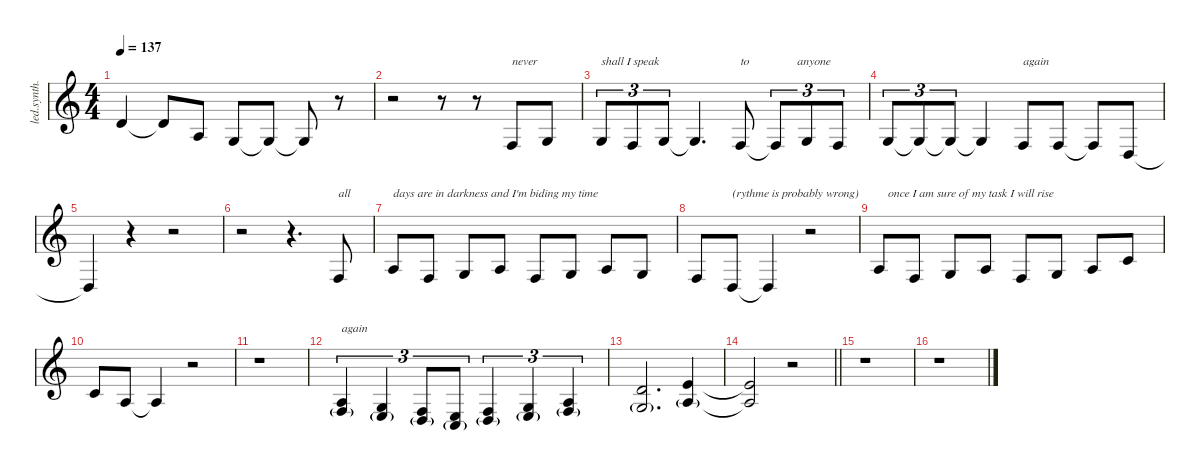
\defaultSystemsLayout 4
\hideDynamics
\bracketExtendMode nobrackets
\otherSystemsTrackNameOrientation horizontal
\track ("Mikael Akerfeldt (vocal)" "led.synth.") {instrument lead2sawtooth}
\staff {score}
\tuning (E4 B3 G3 D3 A2 E2)
\ts (4 4)
\tempo 137
\clef g2
\ks c
12.4{t}.4{dy f beam Up} 12.4{t}.8{beam Up} 7.4.8{beam Up} 5.4.8{beam Up} 5.4{t}.8{beam Up} 5.4{t}.8{beam Up} r.8{beam Up} |
r.2{beam Down} r.8{beam Down} r.8{beam Down} 3.4.8{txt "never" beam Up} 5.4.8{beam Up} |
5.4.8{tu (3 2) txt "shall I speak" beam Up} 3.4.8{tu (3 2) beam Up} 5.4.8{tu (3 2) beam Up} 5.4{t}.4{d beam Up} 3.4.8{txt "to                anyone         " beam Up} 3.4{t}.8{tu (3 2) beam Up} 5.4.8{tu (3 2) beam Up} 3.4.8{tu (3 2) beam Up} |
5.4.8{tu (3 2) beam Up} 5.4{t}.8{tu (3 2) beam Up} 5.4{t}.8{tu (3 2) beam Up} 5.4{t}.4{beam Up} 3.4.8{txt "again" beam Up} 3.4.8{beam Up} 3.4{t}.8{beam Up} 0.4.8{beam Up} |
0.4{t}.4{beam Up} r.4{beam Up} r.2{beam Up} |
r.2{beam Down} r.4{d beam Down} 3.4.8{txt "all " beam Up} |
7.4.8{txt "days are in darkness and I'm biding my time" beam Up} 3.4.8{beam Up} 5.4.8{beam Up} 7.4.8{beam Up} 3.4.8{beam Up} 5.4.8{beam Up} 7.4.8{beam Up} 5.4.8{beam Up} |
3.4.8{beam Up} 0.4.8{txt "(rythme is probably wrong)" beam Up} 0.4{t}.4{beam Up} r.2{beam Up} |
7.4.8{txt "   once I am sure of my task I will rise" beam Up} 3.4.8{beam Up} 5.4.8{beam Up} 7.4.8{beam Up} 3.4.8{beam Up} 5.4.8{beam Up} 7.4.8{beam Up} 10.4.8{beam Up} |
10.4.8{beam Up} 7.4.8{beam Up} 7.4{t}.4{beam Up} r.2{beam Up} |
r.1{beam Down} |
(7.4 8.5{g}).4{tu (3 2) txt "again" beam Up} (5.4 7.5{g}).4{tu (3 2) beam Up} (3.4 5.5{g}).8{tu (3 2) beam Up} (2.4 3.5{g}).8{tu (3 2) beam Up} (3.4 5.5{g}).4{tu (3 2) beam Up} (5.4 7.5{g}).4{tu (3 2) beam Up} (7.4 8.5{g}).4{tu (3 2) beam Up} |
(7.3 5.4{g}).2{d beam Up} (9.3 7.4{g}).4{beam Up} |
\barLineRight lightlight
(9.3{t} 7.4{t}).2{beam Up} r.2{beam Up} |
\section ("" "")
r.1{beam Down} |
r.1{beam Down}
